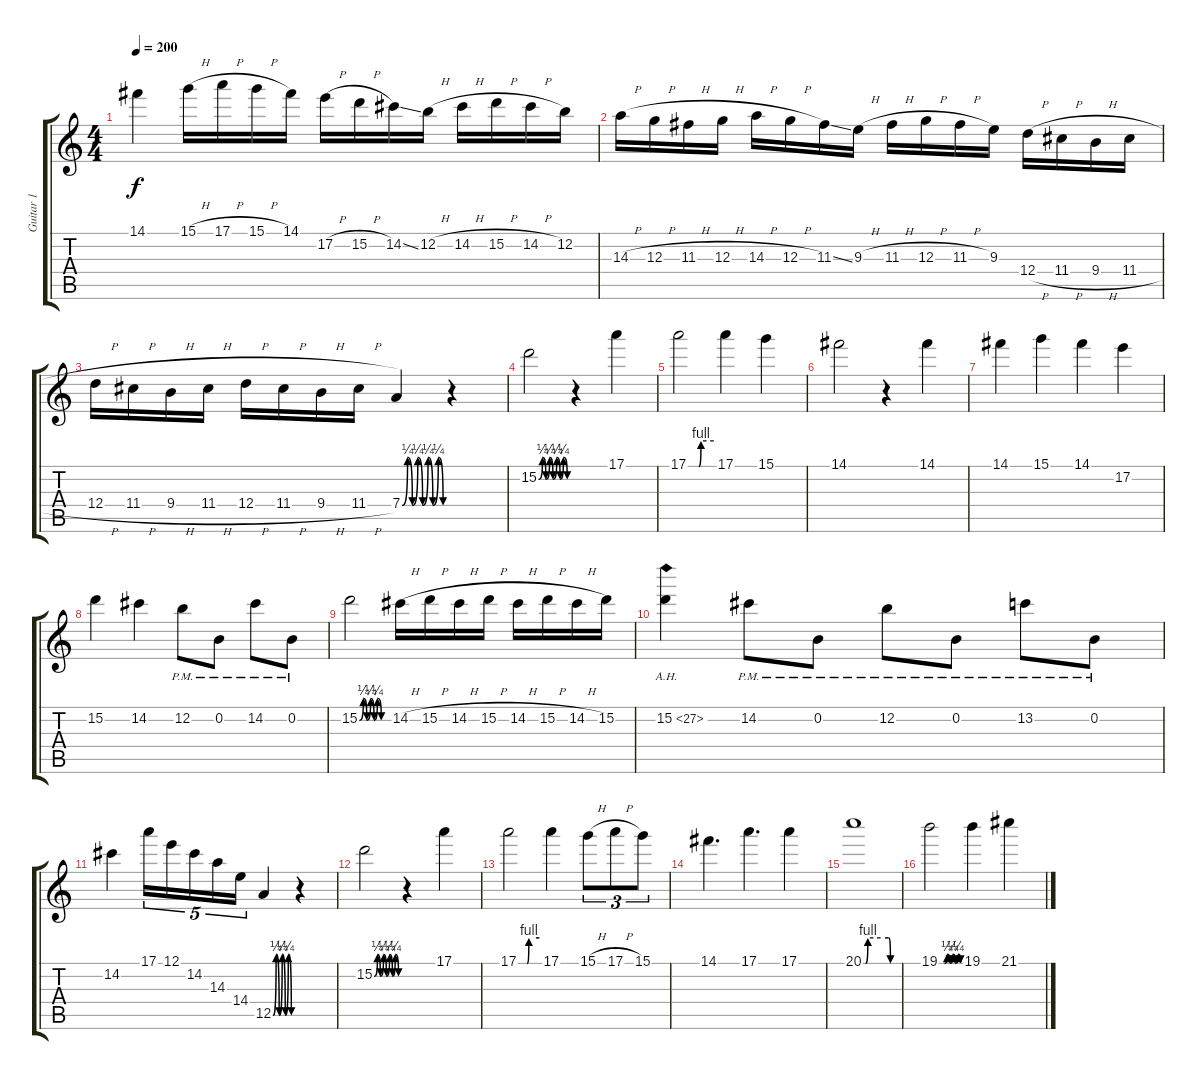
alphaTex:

\track ("Guitar 1" "Guitar 1") {instrument distortionguitar}
\staff {score tabs}
\tuning (E4 B3 G3 D3 A2 E2) {hide}
\ts (4 4)
\tempo 200
\clef g2
\ks c
14.1.4{dy f} 15.1{h}.16 17.1{h}.16 15.1{h}.16 14.1.16 17.2{h}.16 15.2{h}.16 14.2{ss}.16 12.2{h}.16 14.2{h}.16 15.2{h}.16 14.2{h}.16 12.2.16 |
14.3{h}.16 12.3{h}.16 11.3{h}.16 12.3{h}.16 14.3{h}.16 12.3{h}.16 11.3{ss}.16 9.3{h}.16 11.3{h}.16 12.3{h}.16 11.3{h}.16 9.3.16 12.4{h}.16 11.4{h}.16 9.4{h}.16 11.4{h}.16 |
12.4{h}.16 11.4{h}.16 9.4{h}.16 11.4{h}.16 12.4{h}.16 11.4{h}.16 9.4{h}.16 11.4{h}.16 7.4{be (custom 0 0 8 1 15 0 23 1 30 0 38 1 45 0 53 1 60 0)}.4 r.4 |
15.2{be (custom 0 0 8 1 15 0 23 1 30 0 38 1 45 0 52 1 60 0)}.2 r.4 17.1.4 |
17.1{be (custom 0 0 25 0 30 4 60 4)}.2 17.1.4 15.1.4 |
14.1.2 r.4 14.1.4 |
14.1.4 15.1.4 14.1.4 17.2.4 |
15.2.4 14.2.4 12.2{pm}.8 0.2{pm}.8 14.2{pm}.8 0.2{pm}.8 |
15.2{be (custom 0 0 8 1 15 0 23 1 30 0 37 1 45 0 60 0)}.2 14.2{h}.16 15.2{h}.16 14.2{h}.16 15.2{h}.16 14.2{h}.16 15.2{h}.16 14.2{h}.16 15.2.16 |
15.2{ah 12}.4 14.2{pm}.8 0.2{pm}.8 12.2{pm}.8 0.2{pm}.8 13.2{pm}.8 0.2{pm}.8 |
14.2.4 17.1.16{tu (5 4)} 12.1.16{tu (5 4)} 14.2.16{tu (5 4)} 14.3.16{tu (5 4)} 14.4.16{tu (5 4)} 12.5{be (custom 0 0 10 1 20 0 30 1 40 0 50 1 60 0)}.4 r.4 |
15.2{be (custom 0 0 8 1 15 0 23 1 30 0 38 1 45 0 52 1 60 0)}.2 r.4 17.1.4 |
17.1{be (custom 0 0 25 0 30 4 60 4)}.2 17.1.4 15.1{h}.8{tu (3 2)} 17.1{h}.8{tu (3 2)} 15.1.8{tu (3 2)} |
14.1.4{d} 17.1.4{d} 17.1.4 |
20.1{be (custom 0 0 4 0 8 4 30 4 44 4 47 0 60 0)}.1 |
19.1{be (custom 0 0 15 0 22 1 30 0 38 1 45 0 53 1 60 0)}.2 19.1.4 21.1.4
